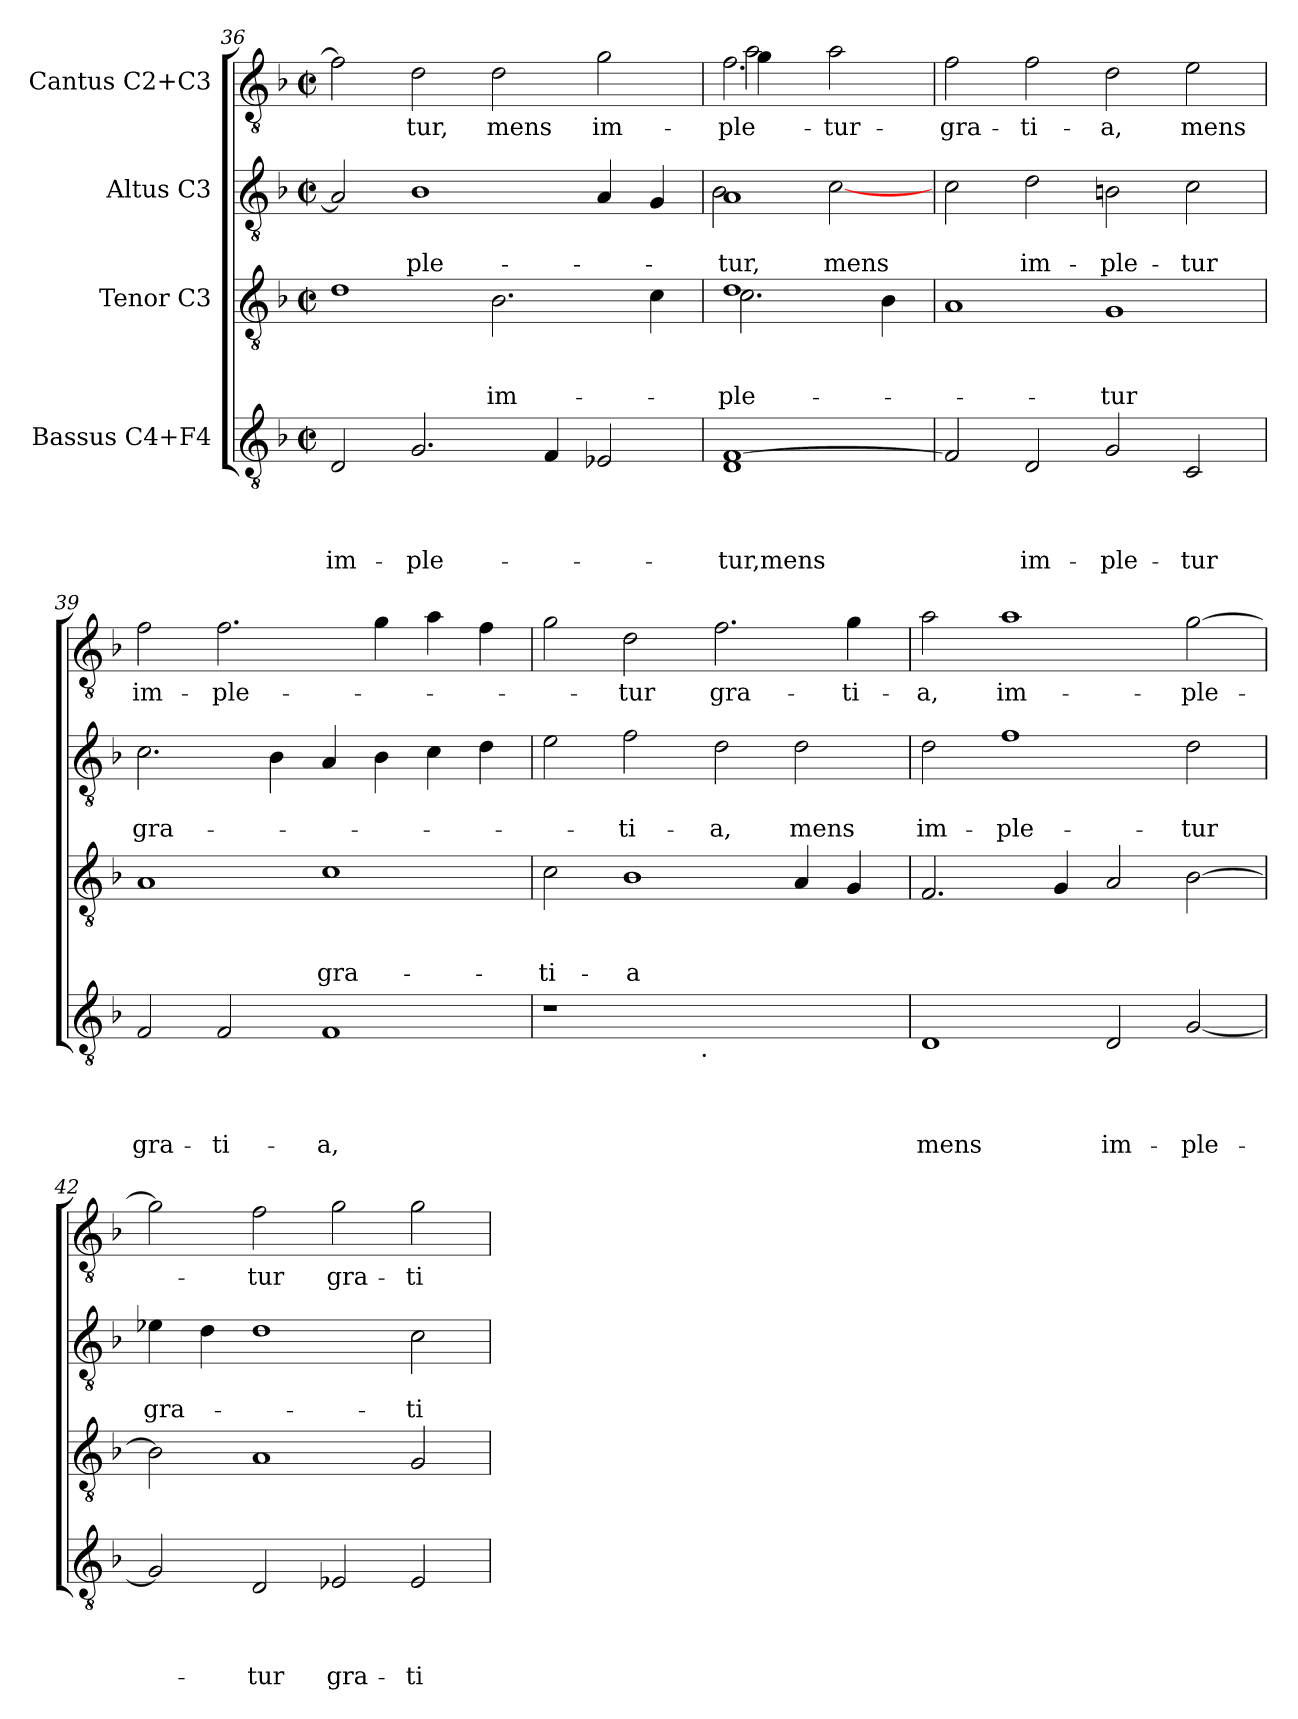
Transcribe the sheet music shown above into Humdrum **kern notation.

**kern	**text	**text	**text	**text	**kern	**text	**text	**text	**kern	**text	**text	**kern	**text
*part4	*part4	*part4	*part4	*part4	*part3	*part3	*part3	*part3	*part2	*part2	*part2	*part1	*part1
*staff4	*staff4	*staff4	*staff4	*staff4	*staff3	*staff3	*staff3	*staff3	*staff2	*staff2	*staff2	*staff1	*staff1
*I"Bassus C4+F4	*	*	*	*	*I"Tenor C3	*	*	*	*I"Altus C3	*	*	*I"Cantus C2+C3	*
*clefGv2	*	*	*	*	*clefGv2	*	*	*	*clefGv2	*	*	*clefGv2	*
*k[b-]	*	*	*	*	*k[b-]	*	*	*	*k[b-]	*	*	*k[b-]	*
*F:	*	*	*	*	*F:	*	*	*	*F:	*	*	*F:	*
*M2/2	*	*	*	*	*M2/2	*	*	*	*M2/2	*	*	*M2/2	*
*met(c|)	*	*	*	*	*met(c|)	*	*	*	*met(c|)	*	*	*met(c|)	*
=36	=36	=36	=36	=36	=36	=36	=36	=36	=36	=36	=36	=36	=36
!	!	!	!	!LO:LY:b	!	!	!	!	!	!	!	!	!
2D/	.	.	.	im-	1d	.	.	.	2A/]	.	.	2f\]	.
!	!	!	!	!LO:LY:b	!	!	!	!	!	!	!LO:LY:b:rj	!	!LO:LY:b:rj
2.G/	.	.	.	-ple-	.	.	.	.	1B-	.	-ple-	2d\	-tur,
!	!	!	!	!	!	!	!	!LO:LY:b:rj	!	!	!	!	!LO:LY:b:rj
.	.	.	.	.	2.B-\	.	.	im-	.	.	.	2d\	mens
4F/	.	.	.	.	.	.	.	.	.	.	.	.	.
!	!	!	!	!	!	!	!	!	!	!	!	!	!LO:LY:b:rj
2E-X/	.	.	.	.	.	.	.	.	4A/	.	.	2g\	im-
.	.	.	.	.	4c\	.	.	.	4G/	.	.	.	.
!!LO:LB:g=z
=37	=37	=37	=37	=37	=37	=37	=37	=37	=37	=37	=37	=37	=37
!	!	!	!	!LO:LY:b	!	!	!	!LO:LY:b:rj	!	!	!LO:LY:b:rj	!	!LO:LY:b:rj
*	*	*	*	*	*^	*	*	*	*^	*	*	*^	*
*	*	*	*	*	*	*	*	*	*	*	*	*	*	*	*^	*
1D [<1F	.	.	.	-tur,mens	1d	2.c\	.	.	-ple-	1A	2B-\	.	-tur,	2.f\	2a\	4g\	-ple-
.	.	.	.	.	.	.	.	.	.	.	.	.	.	.	.	4ryy	.
!	!	!	!	!	!	!	!	!	!	!	!	!	!LO:LY:b:rj	!	!	!	!LO:LY:b:rj
.	.	.	.	.	.	.	.	.	.	.	[>2c\	.	mens	.	2ryy	2a\	-tur
.	.	.	.	.	.	4B-\	.	.	.	.	.	.	.	4ryy	.	.	.
*	*	*	*	*	*	*	*	*	*	*v	*v	*	*	*	*	*	*
*	*	*	*	*	*	*	*	*	*	*	*	*	*v	*v	*v	*
=38	=38	=38	=38	=38	=38	=38	=38	=38	=38	=38	=38	=38	=38	=38
!	!	!	!	!	!	!	!	!	!	!	!	!	!	!LO:LY:b:rj
*	*	*	*	*	*v	*v	*	*	*	*	*	*	*	*
2F/]	.	.	.	.	1A	.	.	.	2c\	.	.	2f\	gra-
!	!	!	!	!LO:LY:b	!	!	!	!	!	!	!LO:LY:b:rj	!	!LO:LY:b:rj
2D/	.	.	.	im-	.	.	.	.	2d\	.	im-	2f\	-ti-
!	!	!	!	!LO:LY:b	!	!	!	!LO:LY:b:rj	!	!	!LO:LY:b:rj	!	!LO:LY:b:rj
2G/	.	.	.	-ple-	1G	.	.	-tur	2Bn\	.	-ple-	2d\	-a,
!	!	!	!	!LO:LY:b	!	!	!	!	!	!	!LO:LY:b:rj	!	!LO:LY:b:rj
2C/	.	.	.	-tur	.	.	.	.	2c\	.	-tur	2e\	mens
=39	=39	=39	=39	=39	=39	=39	=39	=39	=39	=39	=39	=39	=39
!	!	!	!	!LO:LY:b	!	!	!	!	!	!	!LO:LY:b:rj	!	!LO:LY:b:rj
2F/	.	.	.	gra-	1A	.	.	.	2.c\	.	gra-	2f\	im-
!	!	!	!	!LO:LY:b	!	!	!	!	!	!	!	!	!LO:LY:b:rj
2F/	.	.	.	-ti-	.	.	.	.	.	.	.	2.f\	-ple-
.	.	.	.	.	.	.	.	.	4B-\	.	.	.	.
!	!	!	!	!LO:LY:b	!	!	!	!LO:LY:b:rj	!	!	!	!	!
1F	.	.	.	-a,	1c	.	.	gra-	4A/	.	.	.	.
.	.	.	.	.	.	.	.	.	4B-\	.	.	4g\	.
.	.	.	.	.	.	.	.	.	4c\	.	.	4a\	.
.	.	.	.	.	.	.	.	.	4d\	.	.	4f\	.
=40	=40	=40	=40	=40	=40	=40	=40	=40	=40	=40	=40	=40	=40
!	!	!	!	!	!	!	!	!LO:LY:b:rj	!	!	!	!	!
*^	*	*	*	*	*	*	*	*	*	*	*	*	*
1r	2ryy	.	.	.	.	2c\	.	.	-ti-	2e\	.	.	2g\	.
!	!	!	!	!	!	!	!	!	!LO:LY:b:rj	!	!	!LO:LY:b:rj	!	!LO:LY:b:rj
.	4...ryy	.	.	.	.	1B-	.	.	-a	2f\	.	-ti-	2d\	-tur
!	!LO:TX:b:t=.	!	!	!	!	!	!	!	!	!	!	!	!	!
.	1ryy	.	.	.	.	.	.	.	.	.	.	.	.	.
!	!	!	!	!	!	!	!	!	!	!	!	!LO:LY:b:rj	!	!LO:LY:b:rj
1ryy	.	.	.	.	.	.	.	.	.	2d\	.	-a,	2.f\	gra-
!	!	!	!	!	!	!	!	!	!	!	!	!LO:LY:b:rj	!	!
.	.	.	.	.	.	4A/	.	.	.	2d\	.	mens	.	.
!	!	!	!	!	!	!	!	!	!	!	!	!	!	!LO:LY:b:rj
.	.	.	.	.	.	4G/	.	.	.	.	.	.	4g\	-ti-
.	32ryy	.	.	.	.	.	.	.	.	.	.	.	.	.
=41	=41	=41	=41	=41	=41	=41	=41	=41	=41	=41	=41	=41	=41	=41
!	!	!	!	!	!LO:LY:b	!	!	!	!	!	!	!LO:LY:b:rj	!	!LO:LY:b:rj
*v	*v	*	*	*	*	*	*	*	*	*	*	*	*	*
1D	.	.	.	mens	2.F/	.	.	.	2d\	.	im-	2a\	-a,
!	!	!	!	!	!	!	!	!	!	!	!LO:LY:b:rj	!	!LO:LY:b:rj
.	.	.	.	.	.	.	.	.	1f	.	-ple-	1a	im-
.	.	.	.	.	4G/	.	.	.	.	.	.	.	.
!	!	!	!	!LO:LY:b	!	!	!	!	!	!	!	!	!
2D/	.	.	.	im-	2A/	.	.	.	.	.	.	.	.
!	!	!	!	!LO:LY:b	!	!	!	!	!	!	!LO:LY:b:rj	!	!LO:LY:b:rj
[<2G/	.	.	.	-ple-	[>2B-\	.	.	.	2d\	.	-tur	[>2g\	-ple-
=42	=42	=42	=42	=42	=42	=42	=42	=42	=42	=42	=42	=42	=42
!	!	!	!	!	!	!	!	!	!	!	!LO:LY:b:rj	!	!
2G/]	.	.	.	.	2B-\]	.	.	.	4e-X\	.	gra-	2g\]	.
.	.	.	.	.	.	.	.	.	4d\	.	.	.	.
!	!	!	!	!LO:LY:b	!	!	!	!	!	!	!	!	!LO:LY:b:rj
2D/	.	.	.	-tur	1A	.	.	.	1d	.	.	2f\	-tur
!	!	!	!	!LO:LY:b	!	!	!	!	!	!	!	!	!LO:LY:b:rj
2E-X/	.	.	.	gra-	.	.	.	.	.	.	.	2g\	gra-
!	!	!	!	!LO:LY:b	!	!	!	!	!	!	!LO:LY:b:rj	!	!LO:LY:b:rj
2E-/	.	.	.	-ti-	2G/	.	.	.	2c\	.	-ti-	2g\	-ti-
=	=	=	=	=	=	=	=	=	=	=	=	=	=
*-	*-	*-	*-	*-	*-	*-	*-	*-	*-	*-	*-	*-	*-
